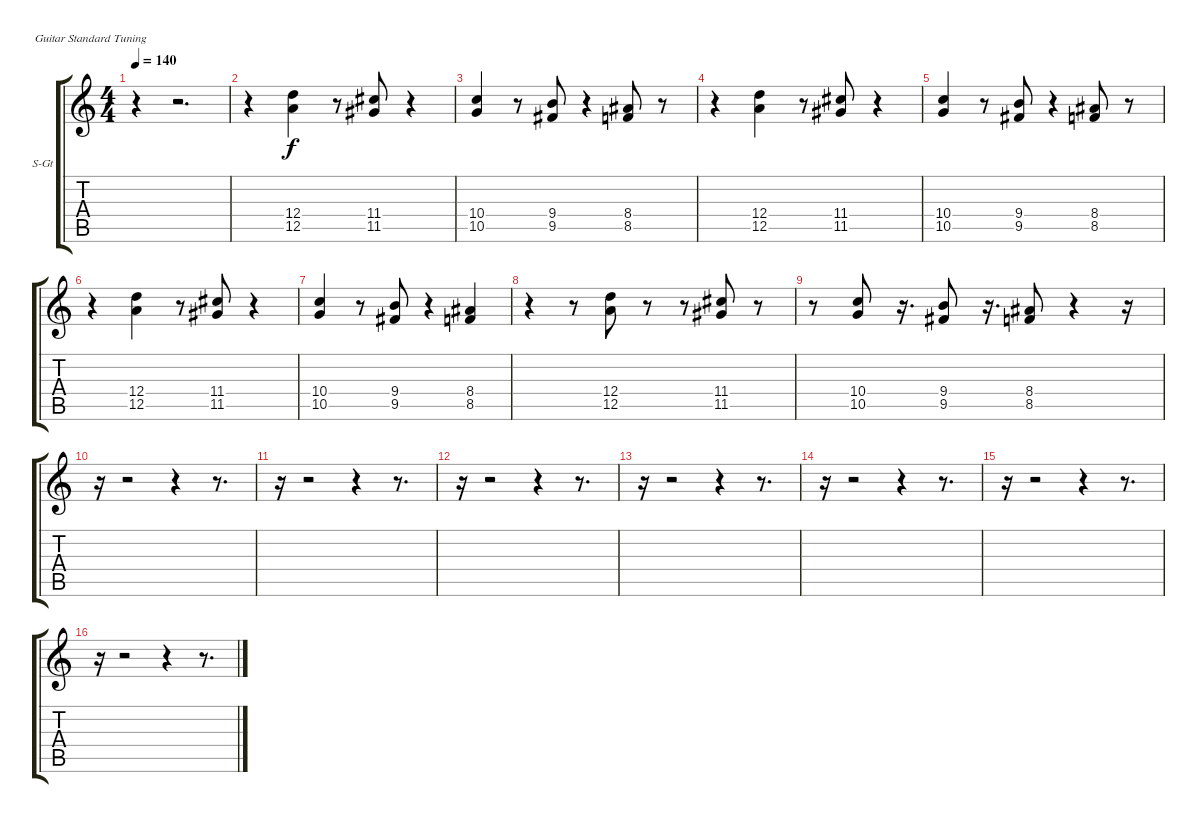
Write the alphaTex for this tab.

\bracketExtendMode groupsimilarinstruments
\firstSystemTrackNameOrientation horizontal
\otherSystemsTrackNameOrientation horizontal
\track ("Track 2" "S-Gt") {instrument acousticguitarsteel}
\staff {score tabs}
\tuning (E4 B3 G3 D3 A2 E2)
\ts (4 4)
\tempo 140
\clef g2
\ks c
r.4{dy f} r.2{d} |
r.4 (12.4 12.5).4 r.8 (11.4 11.5).8 r.4 |
(10.4 10.5).4 r.8 (9.4 9.5).8 r.4 (8.4 8.5).8 r.8 |
r.4 (12.4 12.5).4 r.8 (11.4 11.5).8 r.4 |
(10.4 10.5).4 r.8 (9.4 9.5).8 r.4 (8.4 8.5).8 r.8 |
r.4 (12.4 12.5).4 r.8 (11.4 11.5).8 r.4 |
(10.4 10.5).4 r.8 (9.4 9.5).8 r.4 (8.4 8.5).4 |
r.4 r.8 (12.4 12.5).8 r.8 r.8 (11.4 11.5).8 r.8 |
r.8 (10.4 10.5).8 r.16{d} (9.4 9.5).8 r.16{d} (8.4 8.5).8 r.4 r.16 |
r.16 r.2 r.4 r.8{d} |
r.16 r.2 r.4 r.8{d} |
r.16 r.2 r.4 r.8{d} |
r.16 r.2 r.4 r.8{d} |
r.16 r.2 r.4 r.8{d} |
r.16 r.2 r.4 r.8{d} |
r.16 r.2 r.4 r.8{d}
